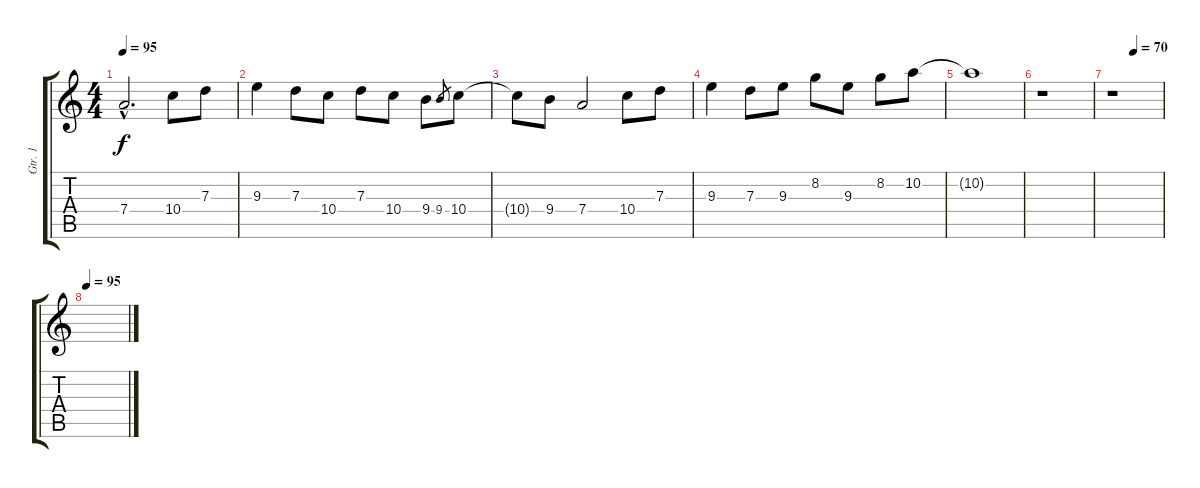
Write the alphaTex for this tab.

\track ("Gtr. 1" "Gtr. 1") {instrument distortionguitar}
\staff {score tabs}
\tuning (E4 B3 G3 D3 A2 E2) {hide}
\ts (4 4)
\tempo 95
\clef g2
\ks c
7.4{hac t}.2{d dy f} 10.4.8 7.3.8 |
9.3.4 7.3.8 10.4.8 7.3.8 10.4.8 9.4.8 9.4.8{gr} 10.4.8 |
10.4{t}.8 9.4.8 7.4.2 10.4.8 7.3.8 |
9.3.4 7.3.8 9.3.8 8.2.8 9.3.8 8.2.8 10.2.8 |
10.2{t}.1 |
r.1 |
\tempo (70 0.4375)
r.1 |
\tempo 95
